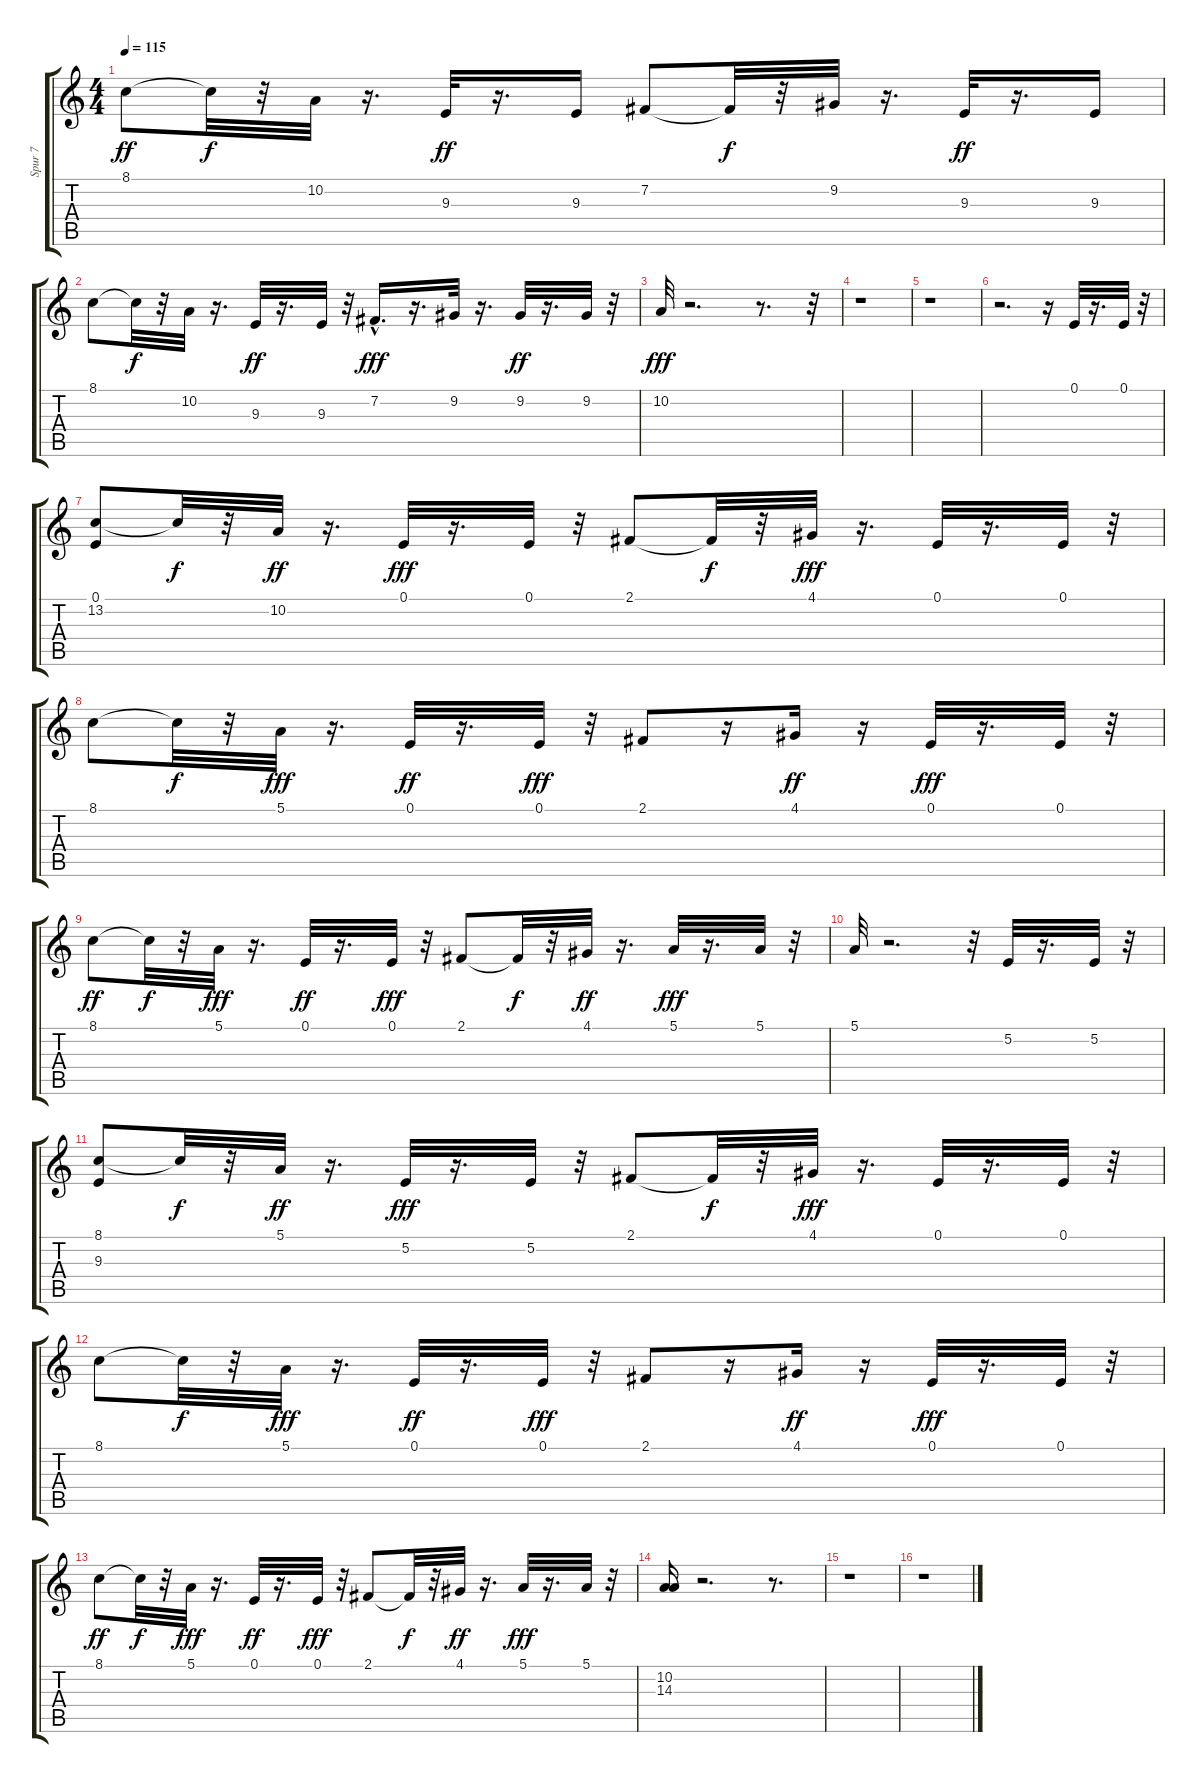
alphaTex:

\track ("Spur 7" "Spur 7") {instrument trombone}
\staff {score tabs}
\tuning (E4 B3 G3 D3 A2 E2) {hide}
\ts (4 4)
\tempo 115
\clef g2
\ks c
8.1.8{dy ff} 8.1{t}.32{dy f} r.32 10.2.32 r.16{d} 9.3.32{dy ff} r.16{d} 9.3.16 7.2.8 7.2{t}.32{dy f} r.32 9.2.32 r.16{d} 9.3.32{dy ff} r.16{d} 9.3.16 |
8.1.8 8.1{t}.32{dy f} r.32 10.2.32 r.16{d} 9.3.32{dy ff} r.16{d} 9.3.32 r.32 7.2{hac}.16{d dy fff} r.16{d} 9.2.32 r.16{d} 9.2.32{dy ff} r.16{d} 9.2.32 r.32 |
10.2.32{dy fff} r.2{d} r.8{d} r.32 |
r.1 |
r.1 |
r.2{d} r.16 0.1.32 r.16{d} 0.1.32 r.32 |
(0.1 13.2).8 13.2{t}.32{dy f} r.32 10.2.32{dy ff} r.16{d} 0.1.32{dy fff} r.16{d} 0.1.32 r.32 2.1.8 2.1{t}.32{dy f} r.32 4.1.32{dy fff} r.16{d} 0.1.32 r.16{d} 0.1.32 r.32 |
8.1.8 8.1{t}.32{dy f} r.32 5.1.32{dy fff} r.16{d} 0.1.32{dy ff} r.16{d} 0.1.32{dy fff} r.32 2.1.8 r.16 4.1.16{dy ff} r.16 0.1.32{dy fff} r.16{d} 0.1.32 r.32 |
8.1.8{dy ff} 8.1{t}.32{dy f} r.32 5.1.32{dy fff} r.16{d} 0.1.32{dy ff} r.16{d} 0.1.32{dy fff} r.32 2.1.8 2.1{t}.32{dy f} r.32 4.1.32{dy ff} r.16{d} 5.1.32{dy fff} r.16{d} 5.1.32 r.32 |
5.1.32 r.2{d} r.32 5.2.32 r.16{d} 5.2.32 r.32 |
(8.1 9.3).8 8.1{t}.32{dy f} r.32 5.1.32{dy ff} r.16{d} 5.2.32{dy fff} r.16{d} 5.2.32 r.32 2.1.8 2.1{t}.32{dy f} r.32 4.1.32{dy fff} r.16{d} 0.1.32 r.16{d} 0.1.32 r.32 |
8.1.8 8.1{t}.32{dy f} r.32 5.1.32{dy fff} r.16{d} 0.1.32{dy ff} r.16{d} 0.1.32{dy fff} r.32 2.1.8 r.16 4.1.16{dy ff} r.16 0.1.32{dy fff} r.16{d} 0.1.32 r.32 |
8.1.8{dy ff} 8.1{t}.32{dy f} r.32 5.1.32{dy fff} r.16{d} 0.1.32{dy ff} r.16{d} 0.1.32{dy fff} r.32 2.1.8 2.1{t}.32{dy f} r.32 4.1.32{dy ff} r.16{d} 5.1.32{dy fff} r.16{d} 5.1.32 r.32 |
(10.2 14.3).16 r.2{d} r.8{d} |
r.1 |
r.1
